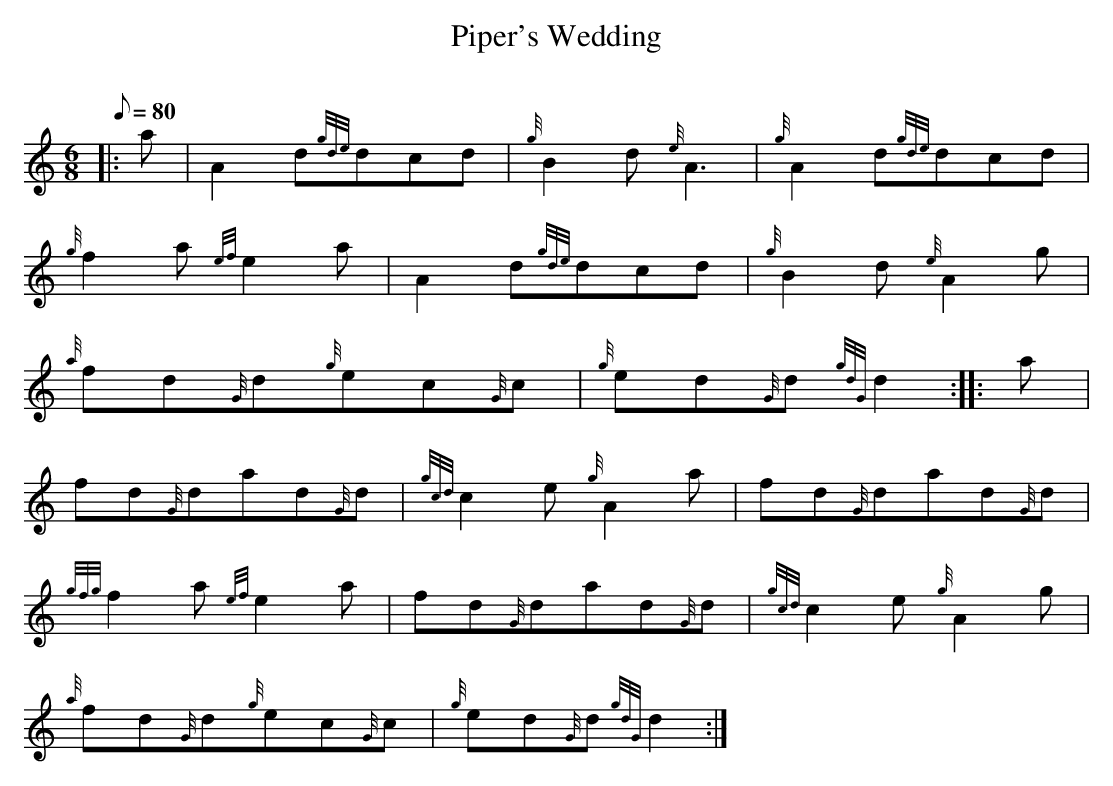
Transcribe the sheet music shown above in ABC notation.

X:1
T:Piper's Wedding
M:6/8
L:1/8
Q:80
C:
K:HP
|: a | \
A2d{gde}dcd | \
{g}B2d{e}A3 | \
{g}A2d{gde}dcd |
{g}f2a{ef}e2a | \
A2d{gde}dcd | \
{g}B2d{e}A2g |
{a}fd{G}d{g}ec{G}c | \
{g}ed{G}d{gdG}d2 :: \
a |
fd{G}dad{G}d | \
{gcd}c2e{g}A2a | \
fd{G}dad{G}d |
{gfg}f2a{ef}e2a | \
fd{G}dad{G}d | \
{gcd}c2e{g}A2g |
{a}fd{G}d{g}ec{G}c | \
{g}ed{G}d{gdG}d2 :|
